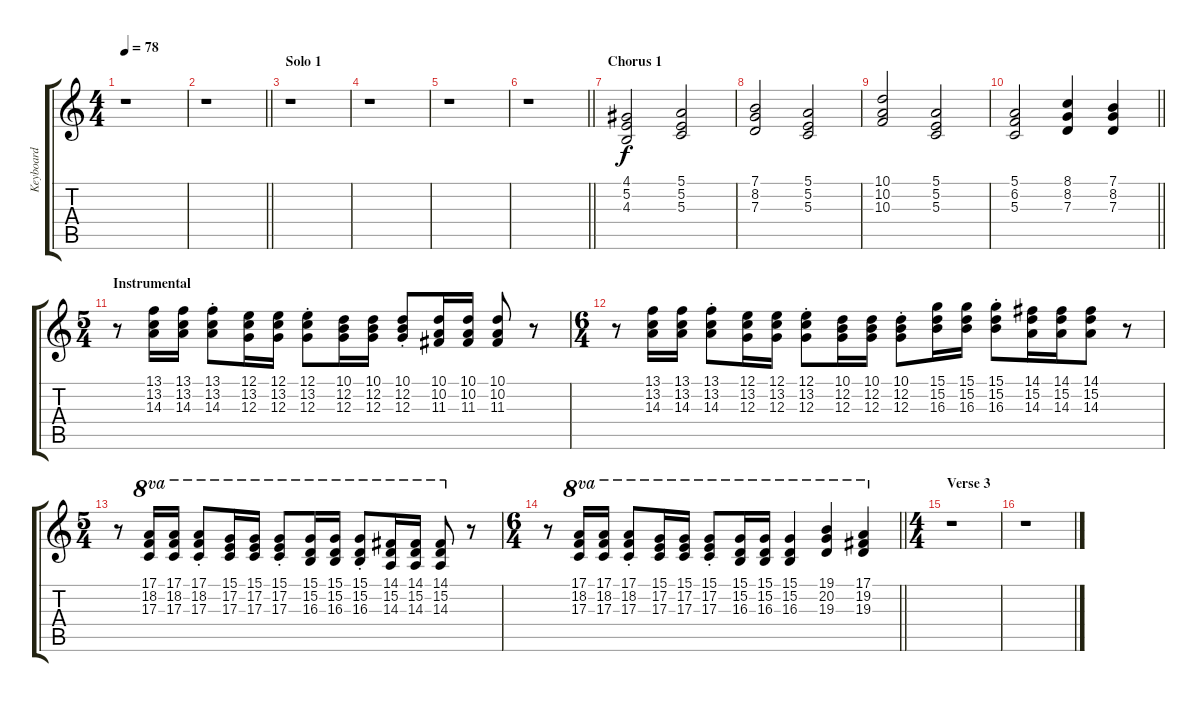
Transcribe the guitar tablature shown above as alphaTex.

\track ("Keyboard" "Keyboard") {instrument synthstrings1}
\staff {score tabs}
\tuning (E4 B3 G3 D3 A2 E2) {hide}
\ts (4 4)
\tempo 78
\clef g2
\ks c
r.1{dy f} |
\barLineRight lightlight
r.1 |
\section ("" "Solo 1")
r.1 |
r.1 |
r.1 |
\barLineRight lightlight
r.1 |
\section ("" "Chorus 1")
(4.1 5.2 4.3).2 (5.1 5.2 5.3).2 |
(7.1 8.2 7.3).2 (5.1 5.2 5.3).2 |
(10.1 10.2 10.3).2 (5.1 5.2 5.3).2 |
\barLineRight lightlight
(5.1 6.2 5.3).2 (8.1 8.2 7.3).4 (7.1 8.2 7.3).4 |
\ts (5 4)
\section ("" "Instrumental")
r.8 (13.1 13.2 14.3).16{beam merge} (13.1 13.2 14.3).16 (13.1{st} 13.2{st} 14.3{st}).8 (12.1 13.2 12.3).16{beam merge} (12.1 13.2 12.3).16 (12.1{st} 13.2{st} 12.3{st}).8{beam merge} (10.1 12.2 12.3).16{beam merge} (10.1 12.2 12.3).16 (10.1{st} 12.2{st} 12.3{st}).8{beam merge} (10.1 10.2 11.3).16 (10.1 10.2 11.3).16 (10.1 10.2 11.3).8 r.8 |
\ts (6 4)
r.8 (13.1 13.2 14.3).16{beam merge} (13.1 13.2 14.3).16 (13.1{st} 13.2{st} 14.3{st}).8 (12.1 13.2 12.3).16{beam merge} (12.1 13.2 12.3).16 (12.1{st} 13.2{st} 12.3{st}).8{beam merge} (10.1 12.2 12.3).16{beam merge} (10.1 12.2 12.3).16 (10.1{st} 12.2{st} 12.3{st}).8{beam merge} (15.1 15.2 16.3).16 (15.1 15.2 16.3).16 (15.1{st} 15.2{st} 16.3{st}).8 (14.1 15.2 14.3).16 (14.1 15.2 14.3).16{beam merge} (14.1 15.2 14.3).8 r.8 |
\ts (5 4)
r.8 (17.1 18.2 17.3).16{ot 8va beam merge} (17.1 18.2 17.3).16{ot 8va} (17.1{st} 18.2{st} 17.3{st}).8{ot 8va} (15.1 17.2 17.3).16{ot 8va beam merge} (15.1 17.2 17.3).16{ot 8va} (15.1{st} 17.2{st} 17.3{st}).8{ot 8va beam merge} (15.1 15.2 16.3).16{ot 8va beam merge} (15.1 15.2 16.3).16{ot 8va} (15.1{st} 15.2{st} 16.3{st}).8{ot 8va beam merge} (14.1 15.2 14.3).16{ot 8va} (14.1 15.2 14.3).16{ot 8va} (14.1 15.2 14.3).8{ot 8va} r.8 |
\ts (6 4)
\barLineRight lightlight
r.8 (17.1 18.2 17.3).16{ot 8va beam merge} (17.1 18.2 17.3).16{ot 8va} (17.1{st} 18.2{st} 17.3{st}).8{ot 8va} (15.1 17.2 17.3).16{ot 8va beam merge} (15.1 17.2 17.3).16{ot 8va} (15.1{st} 17.2{st} 17.3{st}).8{ot 8va beam merge} (15.1 15.2 16.3).16{ot 8va beam merge} (15.1 15.2 16.3).16{ot 8va} (15.1 15.2 16.3).4{ot 8va beam merge} (19.1 20.2 19.3).4{ot 8va} (17.1 19.2 19.3).4{ot 8va} |
\ts (4 4)
\section ("" "Verse 3")
r.1 |
r.1
